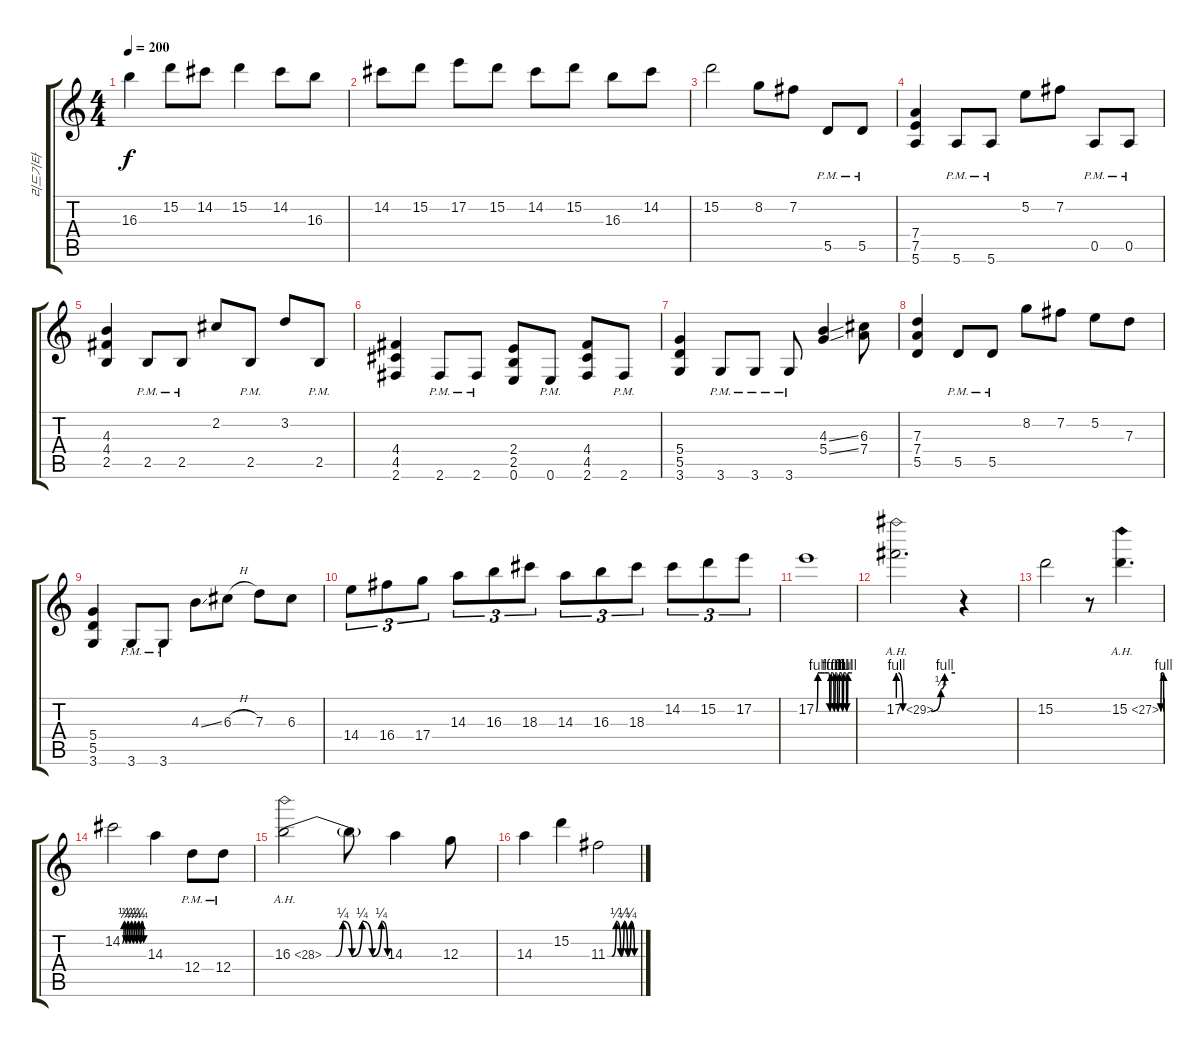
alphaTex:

\track ("리드기타" "리드기타") {instrument distortionguitar}
\staff {score tabs}
\tuning (E4 B3 G3 D3 A2 E2) {hide}
\ts (4 4)
\tempo 200
\clef g2
\ks c
16.3.4{dy f} 15.2.8 14.2.8 15.2.4 14.2.8 16.3.8 |
14.2.8 15.2.8 17.2.8 15.2.8 14.2.8 15.2.8 16.3.8 14.2.8 |
15.2.2 8.2.8 7.2.8 5.5{pm}.8 5.5{pm}.8 |
(7.4 7.5 5.6).4 5.6{pm}.8 5.6{pm}.8 5.2.8 7.2.8 0.5{pm}.8 0.5{pm}.8 |
(4.3 4.4 2.5).4 2.5{pm}.8 2.5{pm}.8 2.2.8 2.5{pm}.8 3.2.8 2.5{pm}.8 |
(4.4 4.5 2.6).4 2.6{pm}.8 2.6{pm}.8 (2.4 2.5 0.6).8 0.6{pm}.8 (4.4 4.5 2.6).8 2.6{pm}.8 |
(5.4 5.5 3.6).4 3.6{pm}.8 3.6{pm}.8 3.6{pm}.8 (4.3{ss} 5.4{ss}).4 (6.3 7.4).8 |
(7.3 7.4 5.5).4 5.5{pm}.8 5.5{pm}.8 8.2.8 7.2.8 5.2.8 7.3.8 |
(5.4 5.5 3.6).4 3.6{pm}.8 3.6{pm}.8 4.3{ss}.8 6.3{h}.8 7.3.8 6.3.8 |
14.4.8{tu (3 2)} 16.4.8{tu (3 2)} 17.4.8{tu (3 2)} 14.3.8{tu (3 2)} 16.3.8{tu (3 2)} 18.3.8{tu (3 2)} 14.3.8{tu (3 2)} 16.3.8{tu (3 2)} 18.3.8{tu (3 2)} 14.2.8{tu (3 2)} 15.2.8{tu (3 2)} 17.2.8{tu (3 2)} |
17.2{be (custom 0 0 3 4 14 4 21 4 23 0 25 4 28 4 30 0 32 4 34 4 36 0 39 4 42 4 44 0 46 4 49 4 51 0 53 4 58 4 60 4)}.1 |
17.2{be (custom 0 4 5 0 35 0 45 1 49 4 60 4) ah 12}.2{d} r.4 |
15.2.2 r.8 15.2{be (custom 0 0 2 4 34 4 40 0 60 0) ah 12}.4{d} |
14.2{be (custom 0 0 5 1 10 0 15 1 20 0 25 1 30 0 35 1 40 0 45 1 50 0 55 1 60 0)}.2 14.3.4 12.4{pm}.8 12.4{pm}.8 |
16.3{be (custom 0 0 9 0 16 1 25 0 35 1 45 0 54 1 60 0) ah 12}.2 16.3{t}.8 14.3.4 12.3.8 |
14.3.4 15.2.4 11.3{be (custom 0 0 9 0 18 1 27 0 34 1 41 0 48 1 55 0 60 0)}.2
